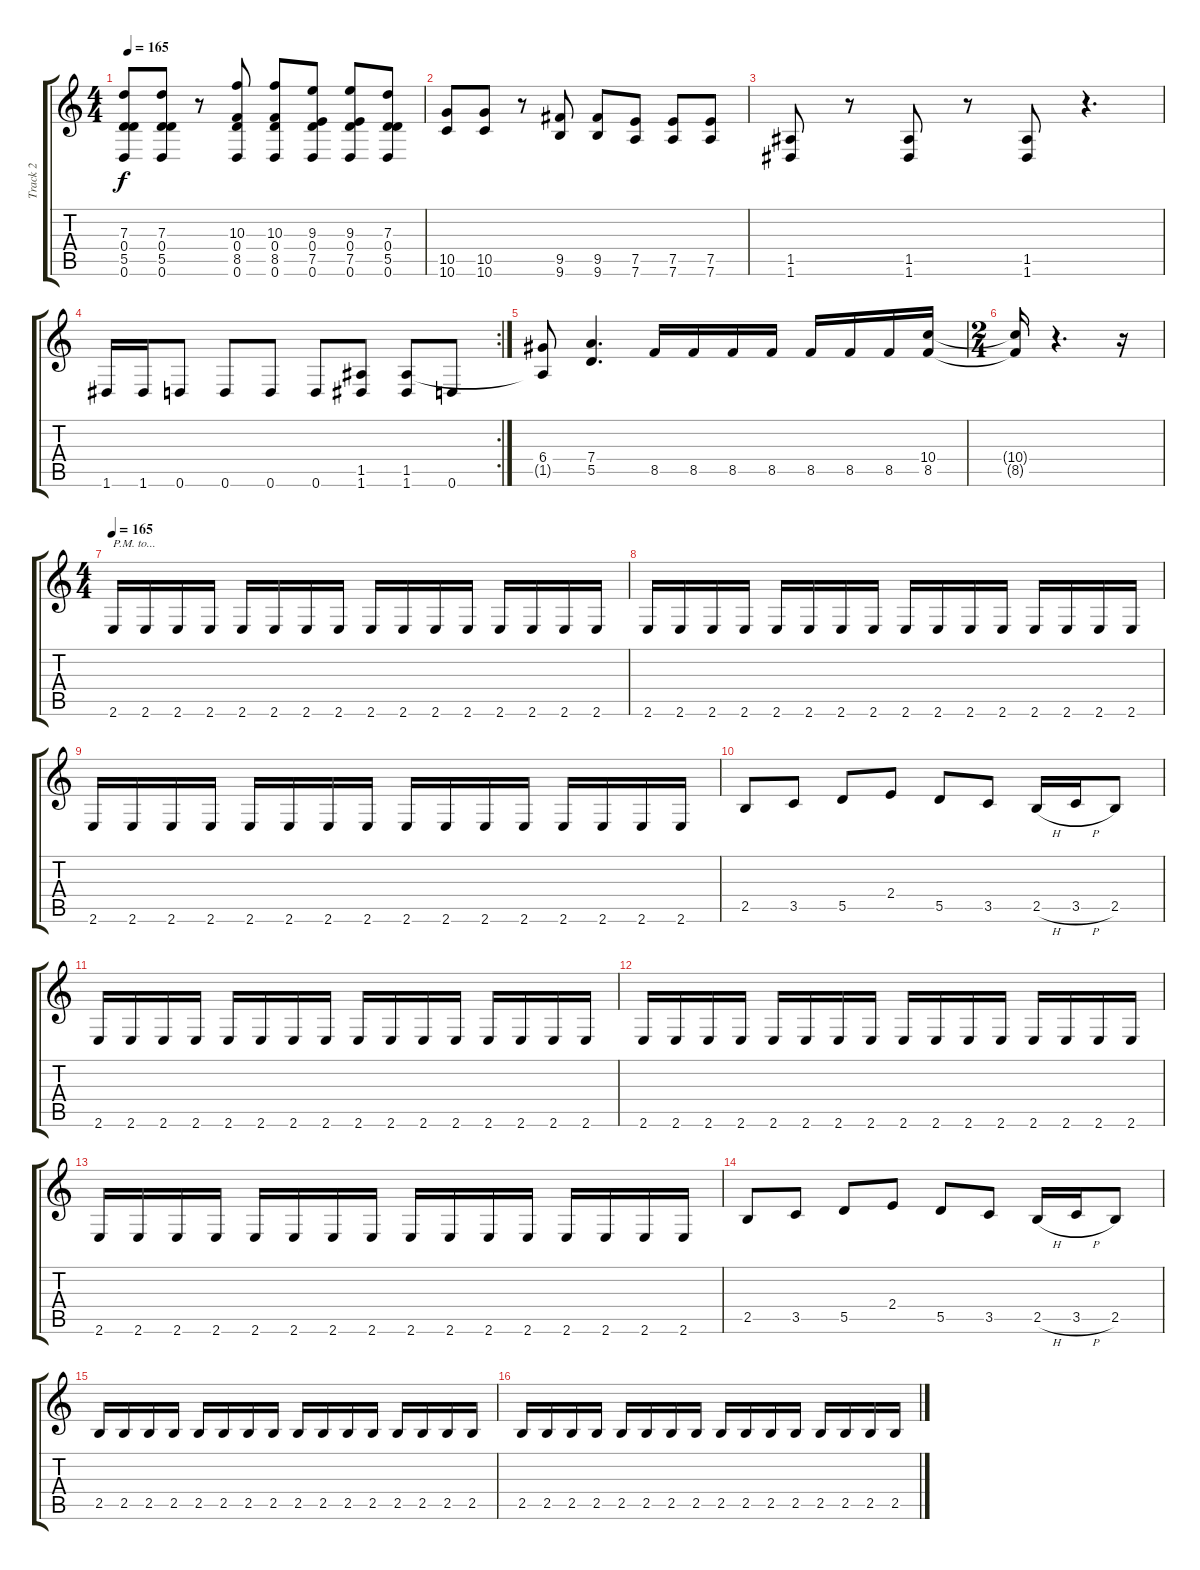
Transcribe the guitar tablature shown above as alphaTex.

\track ("Track 2" "Track 2") {instrument overdrivenguitar}
\staff {score tabs}
\tuning (E4 B3 G3 D3 A2 D2) {hide}
\ts (4 4)
\tempo 165
\clef g2
\ks c
(7.3 0.4 5.5 0.6).8{dy f} (7.3 0.4 5.5 0.6).8 r.8 (10.3 0.4 8.5 0.6).8 (10.3 0.4 8.5 0.6).8 (9.3 0.4 7.5 0.6).8 (9.3 0.4 7.5 0.6).8 (7.3 0.4 5.5 0.6).8 |
(10.5 10.6).8 (10.5 10.6).8 r.8 (9.5 9.6).8 (9.5 9.6).8 (7.5 7.6).8 (7.5 7.6).8 (7.5 7.6).8 |
(1.5 1.6).8 r.8 (1.5 1.6).8 r.8 (1.5 1.6).8 r.4{d} |
\rc 2
1.6.16 1.6.16 0.6.8 0.6.8 0.6.8 0.6.8 (1.5 1.6).8 (1.5 1.6).8 0.6.8 |
(6.4 1.5{t}).8 (7.4 5.5).4{d} 8.5.16 8.5.16 8.5.16 8.5.16 8.5.16 8.5.16 8.5.16 (10.4 8.5).16 |
\ts (2 4)
(10.4{t} 8.5{t}).16 r.4{d} r.16 |
\ts (4 4)
\tempo 165
2.6.16{txt "P.M. to..."} 2.6.16 2.6.16 2.6.16 2.6.16 2.6.16 2.6.16 2.6.16 2.6.16 2.6.16 2.6.16 2.6.16 2.6.16 2.6.16 2.6.16 2.6.16 |
2.6.16 2.6.16 2.6.16 2.6.16 2.6.16 2.6.16 2.6.16 2.6.16 2.6.16 2.6.16 2.6.16 2.6.16 2.6.16 2.6.16 2.6.16 2.6.16 |
2.6.16 2.6.16 2.6.16 2.6.16 2.6.16 2.6.16 2.6.16 2.6.16 2.6.16 2.6.16 2.6.16 2.6.16 2.6.16 2.6.16 2.6.16 2.6.16 |
2.5.8 3.5.8 5.5.8 2.4.8 5.5.8 3.5.8 2.5{h}.16 3.5{h}.16 2.5.8 |
2.6.16 2.6.16 2.6.16 2.6.16 2.6.16 2.6.16 2.6.16 2.6.16 2.6.16 2.6.16 2.6.16 2.6.16 2.6.16 2.6.16 2.6.16 2.6.16 |
2.6.16 2.6.16 2.6.16 2.6.16 2.6.16 2.6.16 2.6.16 2.6.16 2.6.16 2.6.16 2.6.16 2.6.16 2.6.16 2.6.16 2.6.16 2.6.16 |
2.6.16 2.6.16 2.6.16 2.6.16 2.6.16 2.6.16 2.6.16 2.6.16 2.6.16 2.6.16 2.6.16 2.6.16 2.6.16 2.6.16 2.6.16 2.6.16 |
2.5.8 3.5.8 5.5.8 2.4.8 5.5.8 3.5.8 2.5{h}.16 3.5{h}.16 2.5.8 |
2.5.16 2.5.16 2.5.16 2.5.16 2.5.16 2.5.16 2.5.16 2.5.16 2.5.16 2.5.16 2.5.16 2.5.16 2.5.16 2.5.16 2.5.16 2.5.16 |
2.5.16 2.5.16 2.5.16 2.5.16 2.5.16 2.5.16 2.5.16 2.5.16 2.5.16 2.5.16 2.5.16 2.5.16 2.5.16 2.5.16 2.5.16 2.5.16
